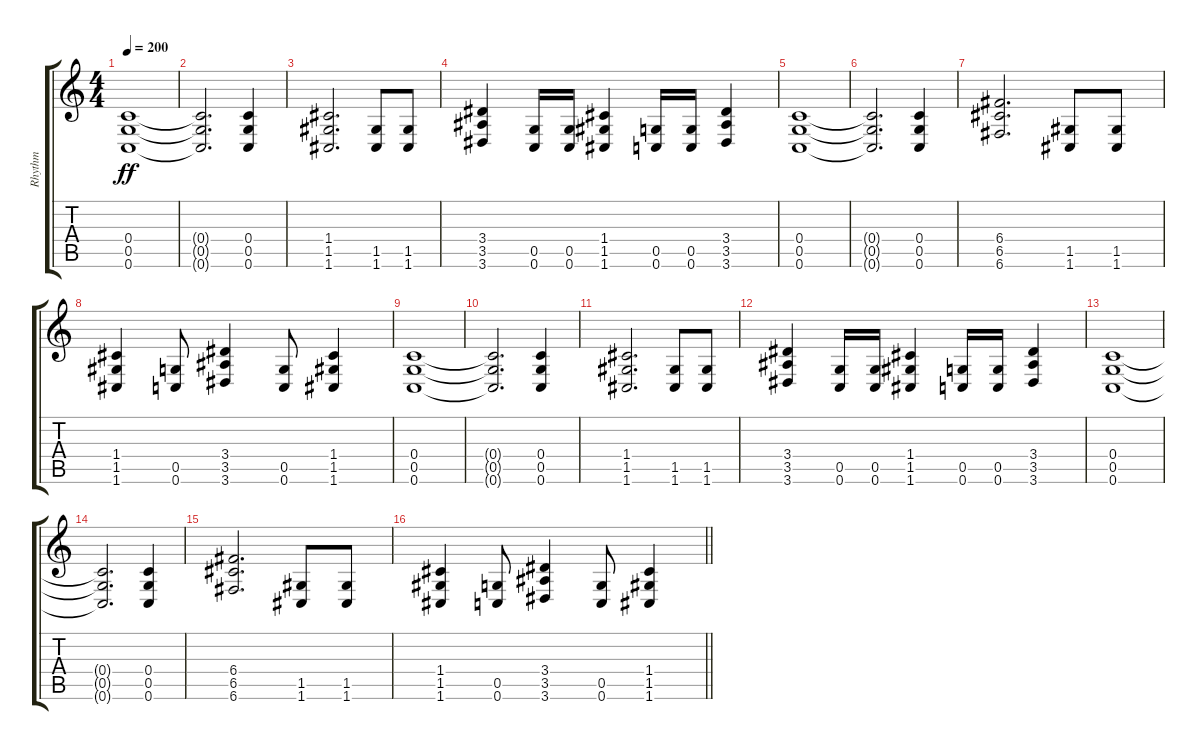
\track ("Rhythm" "Rhythm") {instrument distortionguitar}
\staff {score tabs}
\tuning (D4 A3 F3 C3 G2 C2) {hide}
\ts (4 4)
\tempo 200
\clef g2
\ks c
(0.4 0.5 0.6).1{dy ff} |
(0.4{t} 0.5{t} 0.6{t}).2{d} (0.4 0.5 0.6).4 |
(1.4 1.5 1.6).2{d} (1.5 1.6).8 (1.5 1.6).8 |
(3.4 3.5 3.6).4 (0.5 0.6).16 (0.5 0.6).16 (1.4 1.5 1.6).4 (0.5 0.6).16 (0.5 0.6).16 (3.4 3.5 3.6).4 |
(0.4 0.5 0.6).1 |
(0.4{t} 0.5{t} 0.6{t}).2{d} (0.4 0.5 0.6).4 |
(6.4 6.5 6.6).2{d} (1.5 1.6).8 (1.5 1.6).8 |
(1.4 1.5 1.6).4 (0.5 0.6).8 (3.4 3.5 3.6).4 (0.5 0.6).8 (1.4 1.5 1.6).4 |
(0.4 0.5 0.6).1 |
(0.4{t} 0.5{t} 0.6{t}).2{d} (0.4 0.5 0.6).4 |
(1.4 1.5 1.6).2{d} (1.5 1.6).8 (1.5 1.6).8 |
(3.4 3.5 3.6).4 (0.5 0.6).16 (0.5 0.6).16 (1.4 1.5 1.6).4 (0.5 0.6).16 (0.5 0.6).16 (3.4 3.5 3.6).4 |
(0.4 0.5 0.6).1 |
(0.4{t} 0.5{t} 0.6{t}).2{d} (0.4 0.5 0.6).4 |
(6.4 6.5 6.6).2{d} (1.5 1.6).8 (1.5 1.6).8 |
\barLineRight lightlight
(1.4 1.5 1.6).4 (0.5 0.6).8 (3.4 3.5 3.6).4 (0.5 0.6).8 (1.4 1.5 1.6).4
